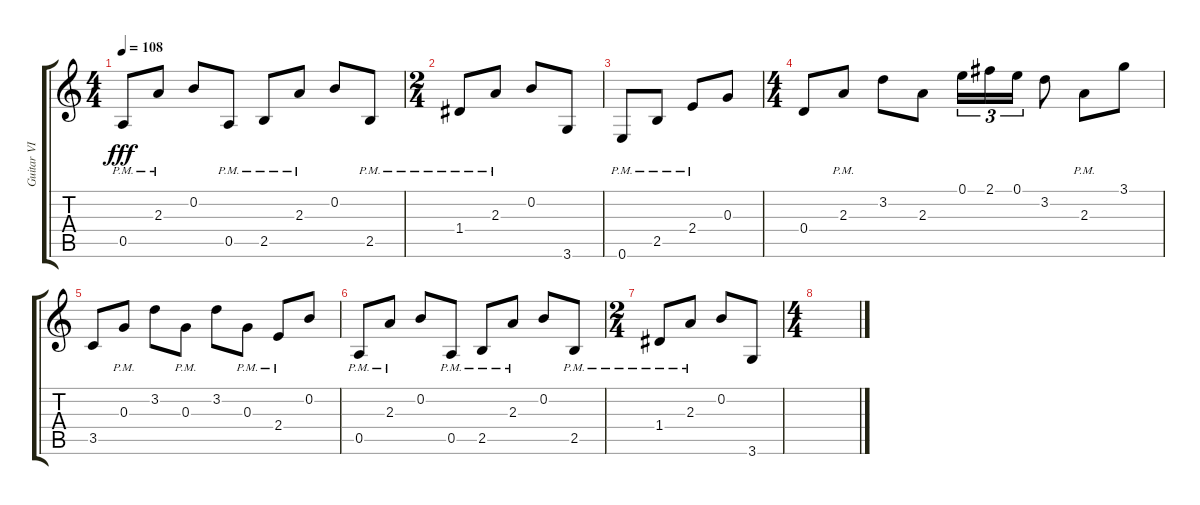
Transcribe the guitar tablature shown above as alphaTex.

\track ("Guitar VI" "Guitar VI") {instrument electricguitarclean}
\staff {score tabs}
\tuning (E4 B3 G3 D3 A2 E2) {hide}
\ts (4 4)
\tempo 108
\clef g2
\ks c
0.5{pm}.8{dy fff} 2.3{pm}.8 0.2.8 0.5{pm}.8 2.5{pm}.8 2.3{pm}.8 0.2.8 2.5{pm}.8 |
\ts (2 4)
1.4{pm}.8 2.3{pm}.8 0.2.8 3.6.8 |
0.6{pm}.8 2.5{pm}.8 2.4{pm}.8 0.3.8 |
\ts (4 4)
0.4.8 2.3{pm}.8 3.2.8 2.3.8 0.1.16{tu (3 2)} 2.1.16{tu (3 2)} 0.1.16{tu (3 2)} 3.2.8 2.3{pm}.8 3.1.8 |
3.5.8 0.3{pm}.8 3.2.8 0.3{pm}.8 3.2.8 0.3{pm}.8 2.4{pm}.8 0.2.8 |
0.5{pm}.8 2.3{pm}.8 0.2.8 0.5{pm}.8 2.5{pm}.8 2.3{pm}.8 0.2.8 2.5{pm}.8 |
\ts (2 4)
1.4{pm}.8 2.3{pm}.8 0.2.8 3.6.8 |
\ts (4 4)
